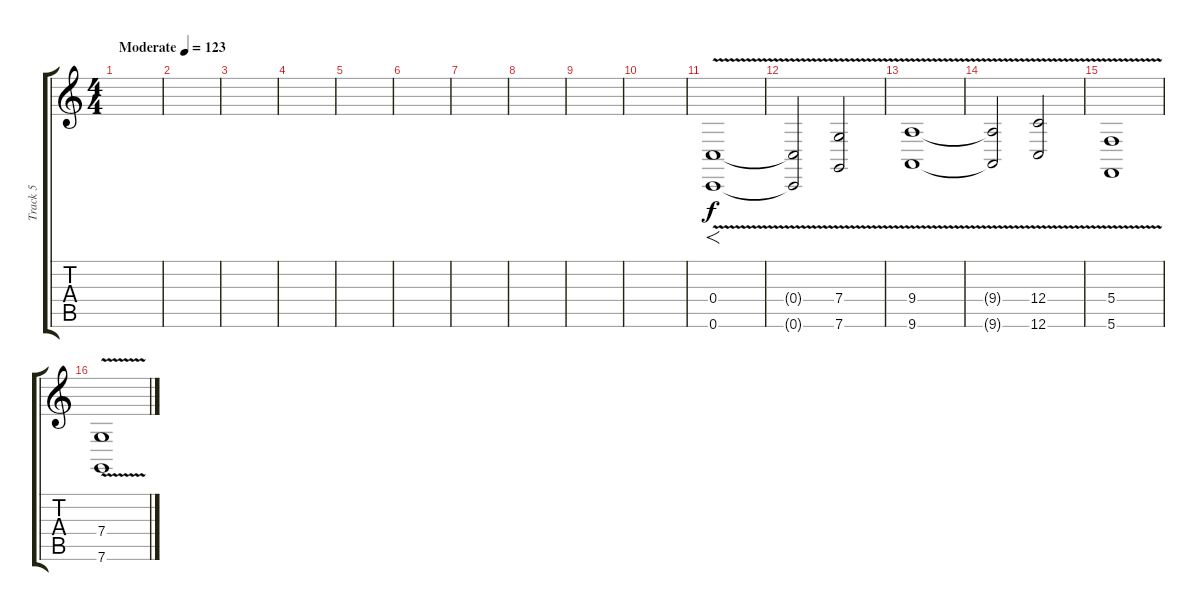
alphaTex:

\track ("Track 5" "Track 5") {instrument stringensemble1}
\staff {score tabs}
\tuning (E4 C4 G3 C3 G2 C2) {hide}
\ts (4 4)
\tempo (123 "Moderate")
\clef g2
\ks c
|
|
|
|
|
|
|
|
|
|
(0.4{v} 0.6).1{f} |
(0.4{t} 0.6{t}).2 (7.4{v} 7.6{v}).2 |
(9.4{v} 9.6).1 |
(9.4{t} 9.6{t}).2 (12.4{v} 12.6{v}).2 |
(5.4{v} 5.6{v}).1 |
(7.4{v} 7.6{v}).1
